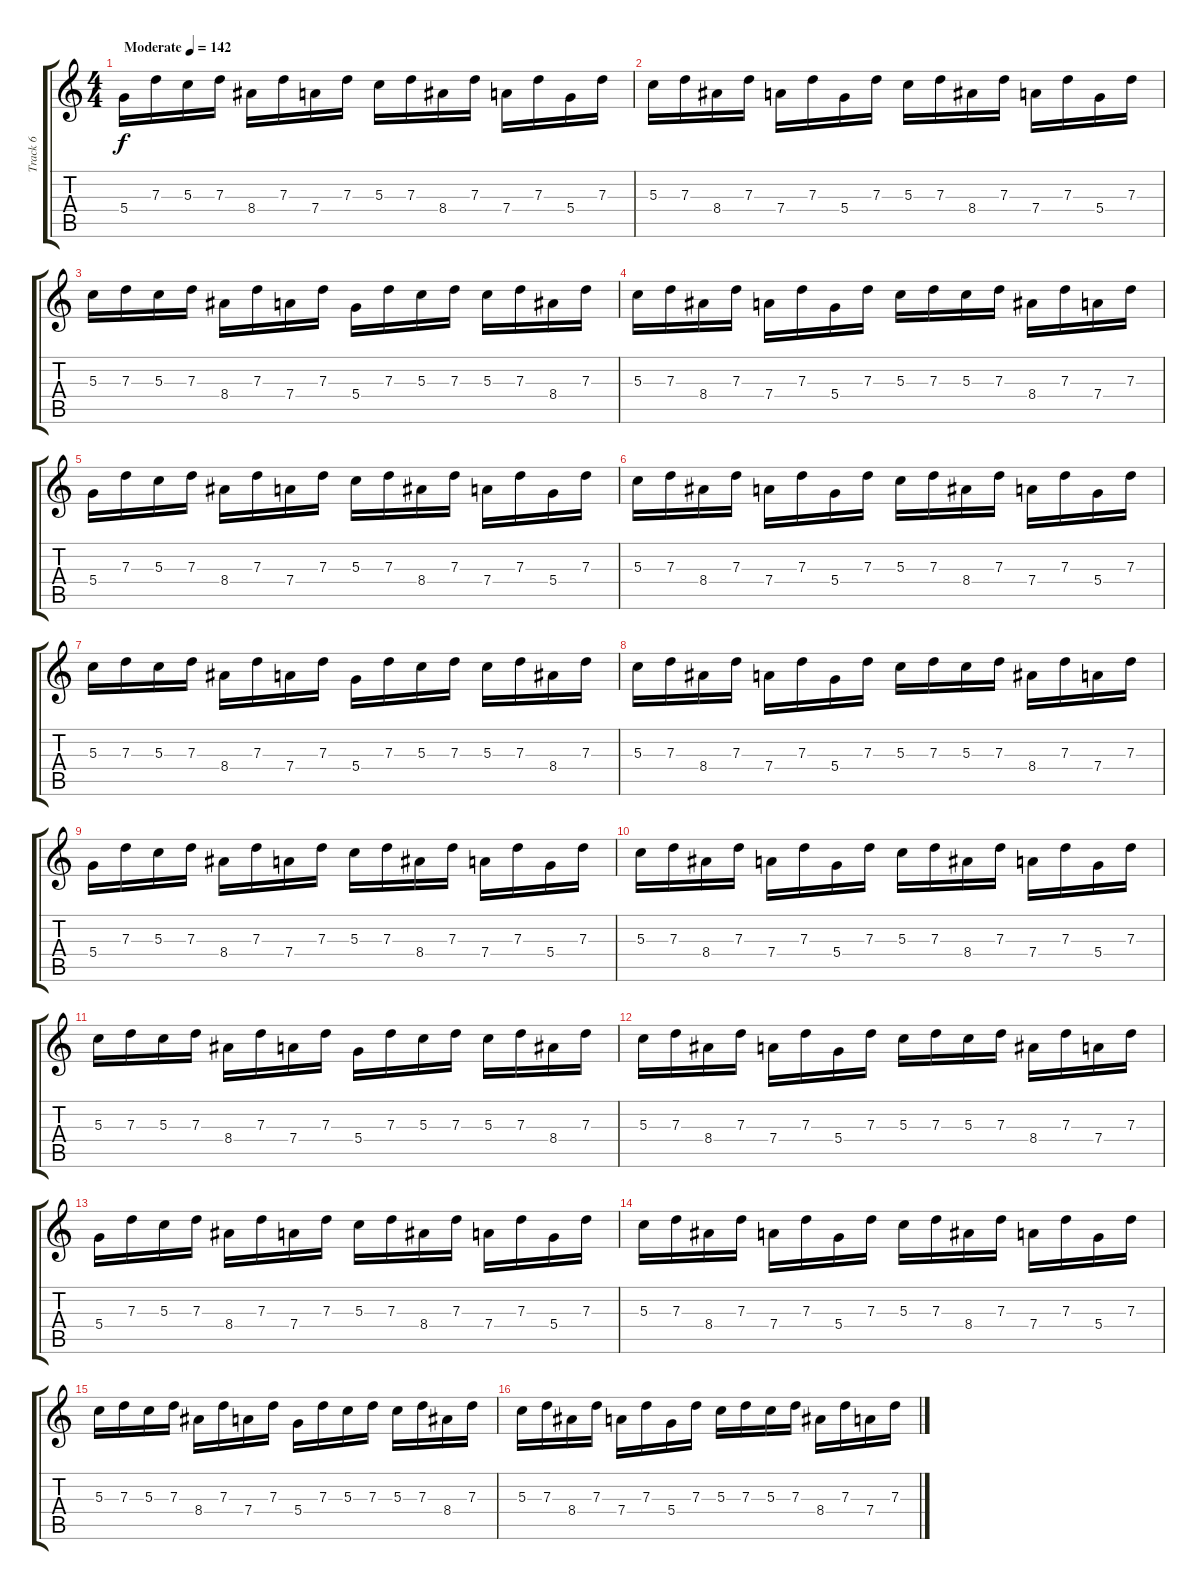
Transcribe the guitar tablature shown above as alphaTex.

\track ("Track 6" "Track 6") {instrument electricguitarjazz}
\staff {score tabs}
\tuning (E4 B3 G3 D3 A2 E2) {hide}
\ts (4 4)
\tempo (142 "Moderate")
\clef g2
\ks c
5.4.16{dy f instrument electricguitarjazz} 7.3.16 5.3.16 7.3.16 8.4.16 7.3.16 7.4.16 7.3.16 5.3.16 7.3.16 8.4.16 7.3.16 7.4.16 7.3.16 5.4.16 7.3.16 |
5.3.16 7.3.16 8.4.16 7.3.16 7.4.16 7.3.16 5.4.16 7.3.16 5.3.16 7.3.16 8.4.16 7.3.16 7.4.16 7.3.16 5.4.16 7.3.16 |
5.3.16 7.3.16 5.3.16 7.3.16 8.4.16 7.3.16 7.4.16 7.3.16 5.4.16 7.3.16 5.3.16 7.3.16 5.3.16 7.3.16 8.4.16 7.3.16 |
5.3.16 7.3.16 8.4.16 7.3.16 7.4.16 7.3.16 5.4.16 7.3.16 5.3.16 7.3.16 5.3.16 7.3.16 8.4.16 7.3.16 7.4.16 7.3.16 |
5.4.16{volume 12} 7.3.16 5.3.16 7.3.16 8.4.16 7.3.16 7.4.16 7.3.16 5.3.16 7.3.16 8.4.16 7.3.16 7.4.16 7.3.16 5.4.16 7.3.16 |
5.3.16 7.3.16 8.4.16 7.3.16 7.4.16 7.3.16 5.4.16 7.3.16 5.3.16 7.3.16 8.4.16 7.3.16 7.4.16 7.3.16 5.4.16 7.3.16 |
5.3.16 7.3.16 5.3.16 7.3.16 8.4.16 7.3.16 7.4.16 7.3.16 5.4.16 7.3.16 5.3.16 7.3.16 5.3.16 7.3.16 8.4.16 7.3.16 |
5.3.16 7.3.16 8.4.16 7.3.16 7.4.16 7.3.16 5.4.16 7.3.16 5.3.16 7.3.16 5.3.16 7.3.16 8.4.16 7.3.16 7.4.16 7.3.16 |
5.4.16 7.3.16 5.3.16 7.3.16 8.4.16 7.3.16 7.4.16 7.3.16 5.3.16 7.3.16 8.4.16 7.3.16 7.4.16 7.3.16 5.4.16 7.3.16 |
5.3.16 7.3.16 8.4.16 7.3.16 7.4.16 7.3.16 5.4.16 7.3.16 5.3.16 7.3.16 8.4.16 7.3.16 7.4.16 7.3.16 5.4.16 7.3.16 |
5.3.16 7.3.16 5.3.16 7.3.16 8.4.16 7.3.16 7.4.16 7.3.16 5.4.16 7.3.16 5.3.16 7.3.16 5.3.16 7.3.16 8.4.16 7.3.16 |
5.3.16 7.3.16 8.4.16 7.3.16 7.4.16 7.3.16 5.4.16 7.3.16 5.3.16 7.3.16 5.3.16 7.3.16 8.4.16 7.3.16 7.4.16 7.3.16 |
5.4.16 7.3.16 5.3.16 7.3.16 8.4.16 7.3.16 7.4.16 7.3.16 5.3.16 7.3.16 8.4.16 7.3.16 7.4.16 7.3.16 5.4.16 7.3.16 |
5.3.16 7.3.16 8.4.16 7.3.16 7.4.16 7.3.16 5.4.16 7.3.16 5.3.16 7.3.16 8.4.16 7.3.16 7.4.16 7.3.16 5.4.16 7.3.16 |
5.3.16 7.3.16 5.3.16 7.3.16 8.4.16 7.3.16 7.4.16 7.3.16 5.4.16 7.3.16 5.3.16 7.3.16 5.3.16 7.3.16 8.4.16 7.3.16 |
5.3.16 7.3.16 8.4.16 7.3.16 7.4.16 7.3.16 5.4.16 7.3.16 5.3.16 7.3.16 5.3.16 7.3.16 8.4.16 7.3.16 7.4.16 7.3.16
